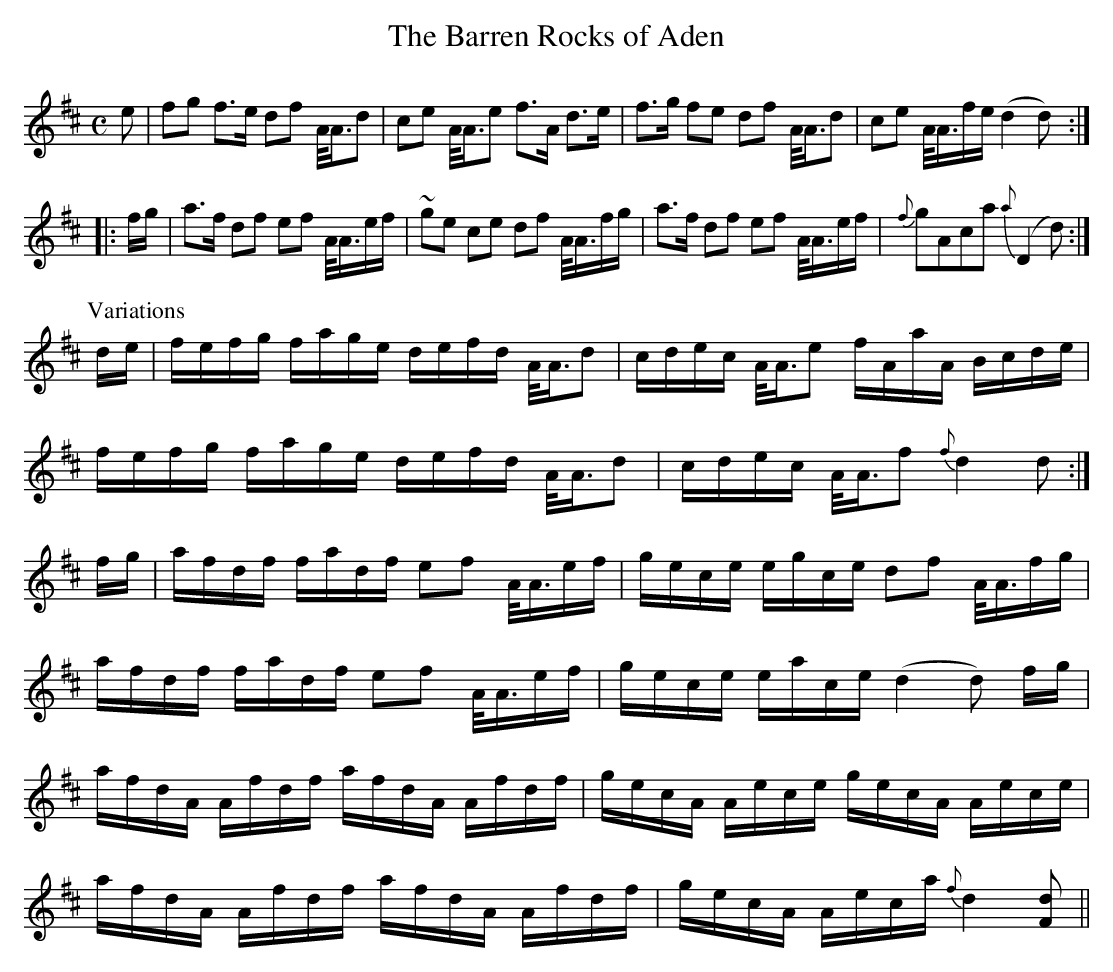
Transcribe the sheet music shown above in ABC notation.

X:1
T:Barren Rocks of Aden, The
M:C
L:1/8
K:D
e | fg f>e df A/<A/d | ce A/<A/e f>A d>e | f>g fe df A/<A/d | ce A/<A/f/e/ (d2d) :|
|: f/g/ | a>f df ef A/<A/e/f/ | ~ge ce df A/<A/f/g/ | a>f df ef A/<A/e/f/ | {f}gAca {a}(D2d) :|
P:Variations
d/e/ | f/e/f/g/ f/a/g/e/ d/e/f/d/ A/<A/d | c/d/e/c/ A/<A/e f/A/a/A/ B/c/d/e/ |
f/e/f/g/ f/a/g/e/ d/e/f/d/ A/<A/d | c/d/e/c/ A/<A/f {f}d2 d :|
f/g/ | a/f/d/f/ f/a/d/f/ ef A/<A/e/f/ | g/e/c/e/ e/g/c/e/ df A/<A/f/g/ |
a/f/d/f/ f/a/d/f/ ef A/<A/e/f/ | g/e/c/e/ e/a/c/e/ (d2 d) f/g/ |
a/f/d/A/ A/f/d/f/ a/f/d/A/ A/f/d/f/ | g/e/c/A/ A/e/c/e/ g/e/c/A/ A/e/c/e/ |
a/f/d/A/ A/f/d/f/ a/f/d/A/ A/f/d/f/ | g/e/c/A/ A/e/c/a/ {f}d2 [Fd] ||
